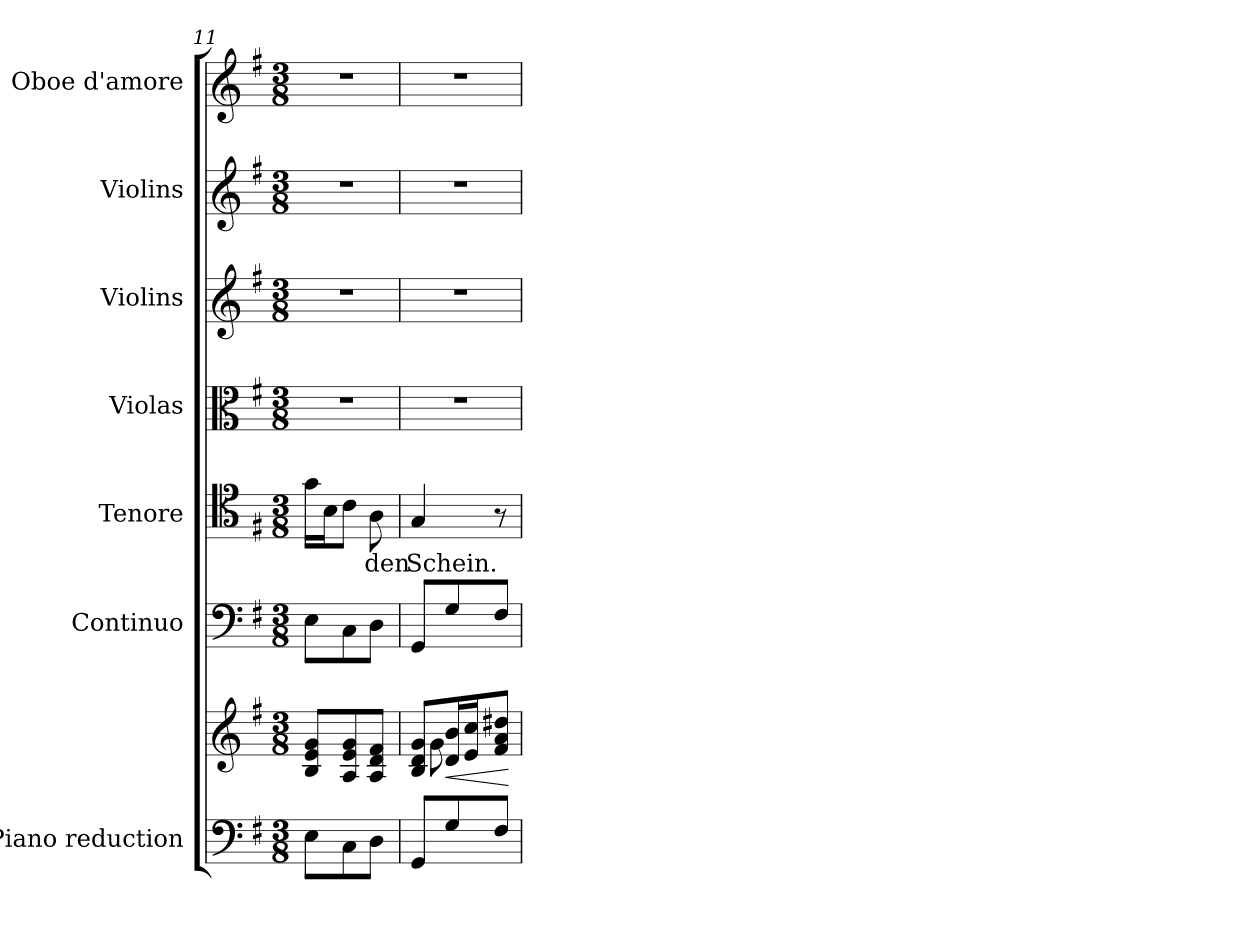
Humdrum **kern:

**kern	**kern	**dynam	**kern	**kern	**text	**kern	**kern	**kern	**kern
*part7	*part7	*part7	*part6	*part5	*part5	*part4	*part3	*part2	*part1
*staff8	*staff7	*staff7/8	*staff6	*staff5	*staff5	*staff4	*staff3	*staff2	*staff1
*I"Piano reduction	*	*	*I"Continuo	*I"Tenore	*	*I"Violas	*I"Violins	*I"Violins	*I"Oboe d'amore
*I'Pno	*	*	*	*	*	*	*	*	*I'Ob
!!LO:LB:g=z
*clefF4	*clefG2	*	*clefF4	*clefC4	*	*clefC3	*clefG2	*clefG2	*clefG2
*k[f#]	*k[f#]	*	*k[f#]	*k[f#]	*	*k[f#]	*k[f#]	*k[f#]	*k[f#]
*M3/8	*M3/8	*	*M3/8	*M3/8	*	*M3/8	*M3/8	*M3/8	*M3/8
=11	=11	=11	=11	=11	=11	=11	=11	=11	=11
8E\L	8B/ 8e/ 8g/L	.	8E\L	16g\LL	.	4.r	4.r	4.r	4.r
.	.	.	.	16B\J	.	.	.	.	.
8C\	8A/ 8e/ 8g/	.	8C\	8c\J	.	.	.	.	.
!	!	!	!	!	!LO:LY:b	!	!	!	!
8D\J	8A/ 8d/ 8f#/J	.	8D\J	8A\	-den	.	.	.	.
=12	=12	=12	=12	=12	=12	=12	=12	=12	=12
*	*^	*	*	*	*	*	*	*	*
!	!	!	!	!	!	!LO:LY:b	!	!	!	!
8GG/L	8B/ 8d/ 8g/L	8ryy	.	8GG/L	4G/	Schein.	4.r	4.r	4.r	4.r
!	!	!	!LO:HP:b	!	!	!	!	!	!	!
8G/	16d/ 16b/L	8g\	<	8G/	.	.	.	.	.	.
.	16e/ 16cc/J	.	.	.	.	.	.	.	.	.
8F#/J	8f#/ 8a/ 8dd#X/J	8ryy	.	8F#/J	8r	.	.	.	.	.
*	*v	*v	*	*	*	*	*	*	*	*
.	.	[	.	.	.	.	.	.	.
=	=	=	=	=	=	=	=	=	=
*-	*-	*-	*-	*-	*-	*-	*-	*-	*-
